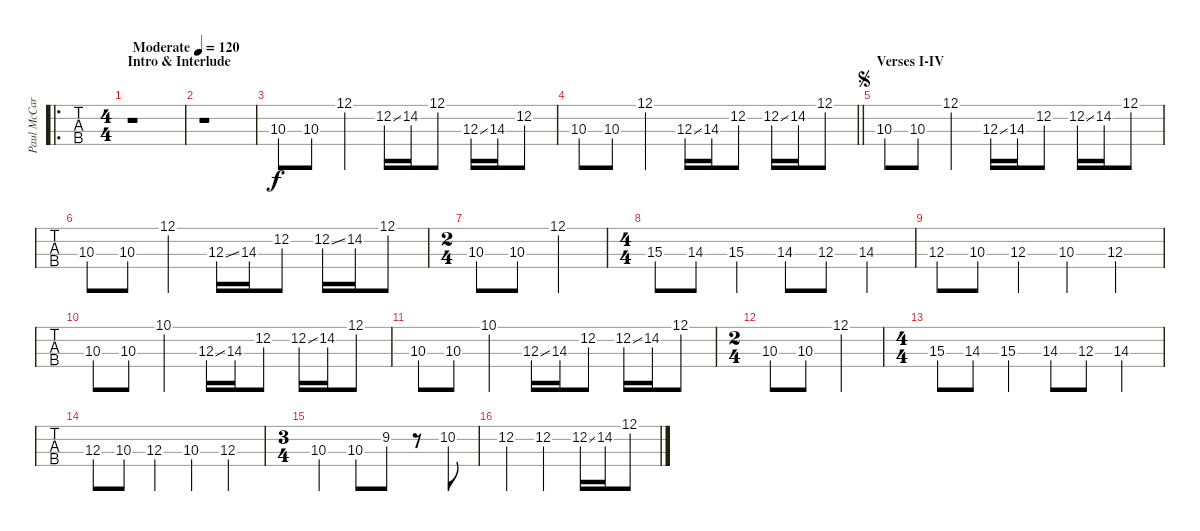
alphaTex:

\track ("Paul McCartney's bass" "Paul McCar") {instrument electricbassfinger}
\staff {tabs}
\tuning (G2 D2 A1 E1) {hide}
\ro
\ts (4 4)
\section ("" "Intro & Interlude")
\tempo (120 "Moderate")
\clef f4
\ks c
r.1{dy f instrument electricbassfinger} |
r.1 |
10.3.8 10.3.8 12.1.4 12.2{ss}.16 14.2.16 12.1.8 12.3{ss}.16 14.3.16 12.2.8 |
\barLineRight lightlight
10.3.8 10.3.8 12.1.4 12.3{ss}.16 14.3.16 12.2.8 12.2{ss}.16 14.2.16 12.1.8 |
\section ("" "Verses I-IV")
\jump segno
10.3.8 10.3.8 12.1.4 12.3{ss}.16 14.3.16 12.2.8 12.2{ss}.16 14.2.16 12.1.8 |
10.3.8 10.3.8 12.1.4 12.3{ss}.16 14.3.16 12.2.8 12.2{ss}.16 14.2.16 12.1.8 |
\ts (2 4)
10.3.8 10.3.8 12.1.4 |
\ts (4 4)
15.3.8 14.3.8 15.3.4 14.3.8 12.3.8 14.3.4 |
12.3.8 10.3.8 12.3.4 10.3.4 12.3.4 |
10.3.8 10.3.8 10.1.4 12.3{ss}.16 14.3.16 12.2.8 12.2{ss}.16 14.2.16 12.1.8 |
10.3.8 10.3.8 10.1.4 12.3{ss}.16 14.3.16 12.2.8 12.2{ss}.16 14.2.16 12.1.8 |
\ts (2 4)
10.3.8 10.3.8 12.1.4 |
\ts (4 4)
15.3.8 14.3.8 15.3.4 14.3.8 12.3.8 14.3.4 |
12.3.8 10.3.8 12.3.4 10.3.4 12.3.4 |
\ts (3 4)
10.3.4 10.3.8 9.2.8 r.8 10.2.8 |
12.2.4 12.2.4 12.2{ss}.16 14.2.16 12.1.8
